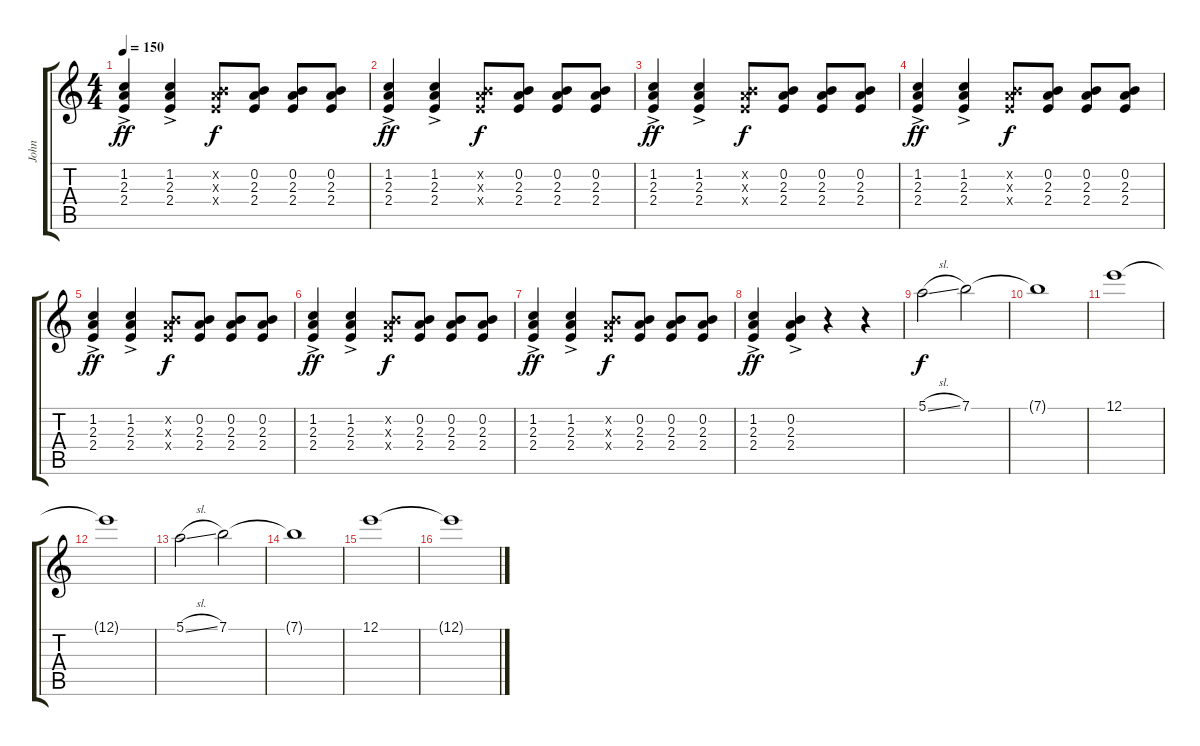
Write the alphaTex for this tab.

\track ("John " "John ") {instrument electricguitarclean}
\staff {score tabs}
\tuning (E4 B3 G3 D3 A2 E2) {hide}
\ts (4 4)
\tempo 150
\clef g2
\ks c
(1.2{ac} 2.3 2.4).4{dy ff} (1.2{ac} 2.3 2.4).4 (0.2{x} 2.3{x} 2.4{x}).8{dy f} (0.2 2.3 2.4).8 (0.2 2.3 2.4).8 (0.2 2.3 2.4).8 |
(1.2{ac} 2.3 2.4).4{dy ff} (1.2{ac} 2.3 2.4).4 (0.2{x} 2.3{x} 2.4{x}).8{dy f} (0.2 2.3 2.4).8 (0.2 2.3 2.4).8 (0.2 2.3 2.4).8 |
(1.2{ac} 2.3 2.4).4{dy ff} (1.2{ac} 2.3 2.4).4 (0.2{x} 2.3{x} 2.4{x}).8{dy f} (0.2 2.3 2.4).8 (0.2 2.3 2.4).8 (0.2 2.3 2.4).8 |
(1.2{ac} 2.3 2.4).4{dy ff} (1.2{ac} 2.3 2.4).4 (0.2{x} 2.3{x} 2.4{x}).8{dy f} (0.2 2.3 2.4).8 (0.2 2.3 2.4).8 (0.2 2.3 2.4).8 |
(1.2{ac} 2.3 2.4).4{dy ff} (1.2{ac} 2.3 2.4).4 (0.2{x} 2.3{x} 2.4{x}).8{dy f} (0.2 2.3 2.4).8 (0.2 2.3 2.4).8 (0.2 2.3 2.4).8 |
(1.2{ac} 2.3 2.4).4{dy ff} (1.2{ac} 2.3 2.4).4 (0.2{x} 2.3{x} 2.4{x}).8{dy f} (0.2 2.3 2.4).8 (0.2 2.3 2.4).8 (0.2 2.3 2.4).8 |
(1.2{ac} 2.3 2.4).4{dy ff} (1.2{ac} 2.3 2.4).4 (0.2{x} 2.3{x} 2.4{x}).8{dy f} (0.2 2.3 2.4).8 (0.2 2.3 2.4).8 (0.2 2.3 2.4).8 |
(1.2{ac} 2.3 2.4).4{dy ff} (0.2{ac} 2.3 2.4).4 r.4 r.4 |
5.1{sl}.2{dy f instrument electricguitarjazz} 7.1.2 |
7.1{t}.1 |
12.1.1 |
12.1{t}.1 |
5.1{sl}.2 7.1.2 |
7.1{t}.1 |
12.1.1 |
12.1{t}.1
